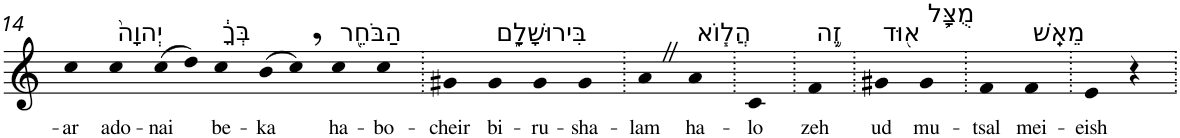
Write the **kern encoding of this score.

**kern	**text
*part1	*part1
*staff1	*staff1
*I"Piano	*
*I'Pno	*
!!LO:PB:g=z
*clefG2	*
*k[]	*
=14	=14
!	!LO:LY:b
4cc	-ar
!LO:TX:a:t=יְהוָה֙	!
!	!LO:LY:b
4cc	ado-
!	!LO:LY:b
(>8cc	-nai
8dd)	.
!LO:TX:a:t=בְּךָ֔	!
!	!LO:LY:b
4cc	be-
!	!LO:LY:b
(>8b	-ka
8cc,)	.
!LO:TX:a:t=הַבֹּחֵ֖ר	!
!	!LO:LY:b
4cc	ha-
!	!LO:LY:b
4cc	-bo-
=15.	=15.
!	!LO:LY:b
4g#X	-cheir
!LO:TX:a:t=בִּירוּשָׁלִָ֑ם	!
!	!LO:LY:b
4g#	bi-
!	!LO:LY:b
4g#	-ru-
!	!LO:LY:b
4g#	-sha-
=16.	=16.
!	!LO:LY:b
4aZ	-lam
!LO:TX:a:t=הֲל֧וֹא	!
!	!LO:LY:b
4a	ha-
=17.	=17.
!	!LO:LY:b
4c	-lo
=18.	=18.
!LO:TX:a:t=זֶ֦ה	!
!	!LO:LY:b
4f	zeh
=19.	=19.
!LO:TX:a:t=א֖וּד	!
!	!LO:LY:b
4g#X	ud
!LO:TX:a:t=מֻצָּ֥ל	!
!	!LO:LY:b
4g#	mu-
=20.	=20.
!	!LO:LY:b
4f	-tsal
!LO:TX:a:t=מֵאֵֽשׁ	!
!	!LO:LY:b
4f	mei-
=21.	=21.
!	!LO:LY:b
4e	-eish
4r	.
=.	=.
*-	*-
